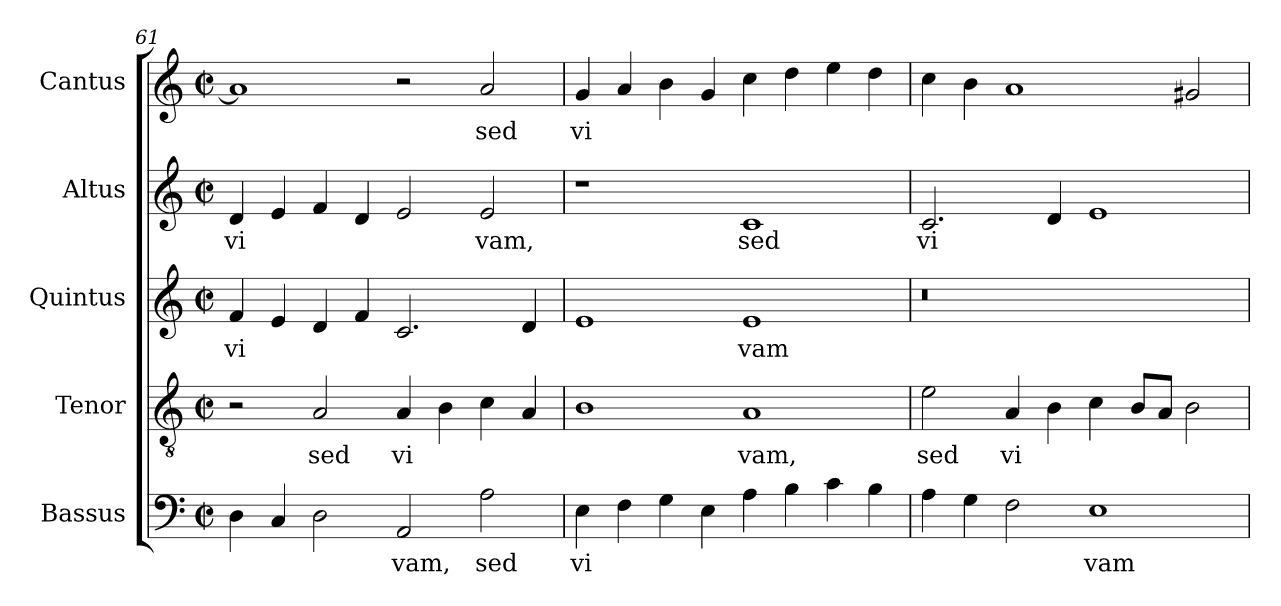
**kern	**text	**kern	**text	**kern	**text	**kern	**text	**kern	**text
*part5	*part5	*part4	*part4	*part3	*part3	*part2	*part2	*part1	*part1
*staff5	*staff5	*staff4	*staff4	*staff3	*staff3	*staff2	*staff2	*staff1	*staff1
*I"Bassus	*	*I"Tenor	*	*I"Quintus	*	*I"Altus	*	*I"Cantus	*
*clefF4	*	*clefGv2	*	*clefG2	*	*clefG2	*	*clefG2	*
*k[]	*	*k[]	*	*k[]	*	*k[]	*	*k[]	*
*C:	*	*C:	*	*C:	*	*C:	*	*C:	*
*M2/2	*	*M2/2	*	*M2/2	*	*M2/2	*	*M2/2	*
*met(c|)	*	*met(c|)	*	*met(c|)	*	*met(c|)	*	*met(c|)	*
=61	=61	=61	=61	=61	=61	=61	=61	=61	=61
!	!LO:LY:b:cj	!	!	!	!LO:LY:b:cj	!	!LO:LY:b:cj	!	!LO:LY:b:cj
4D\	.	2r	.	4f/	vi	4d/	vi-	1a]	.
!	!LO:LY:b:cj	!	!	!	!LO:LY:b:cj	!	!LO:LY:b:cj	!	!
4C/	.	.	.	4e/	.	4e/	--	.	.
!	!LO:LY:b:cj	!	!LO:LY:b:cj	!	!LO:LY:b:cj	!	!LO:LY:b:cj	!	!
2D\	.	2A/	sed	4d/	.	4f/	--	.	.
!	!	!	!	!	!LO:LY:b:cj	!	!LO:LY:b:cj	!	!
.	.	.	.	4f/	.	4d/	--	.	.
!	!LO:LY:b:cj	!	!LO:LY:b:cj	!	!LO:LY:b:cj	!	!LO:LY:b:cj	!	!
2AA/	vam,	4A/	vi	2.c/	.	2e/	--	2r	.
!	!	!	!LO:LY:b:cj	!	!	!	!	!	!
.	.	4B\	.	.	.	.	.	.	.
!	!LO:LY:b:cj	!	!LO:LY:b:cj	!	!	!	!LO:LY:b:cj	!	!LO:LY:b:cj
2A\	sed	4c\	.	.	.	2e/	-vam,	2a/	sed
!	!	!	!LO:LY:b:cj	!	!LO:LY:b:cj	!	!	!	!
.	.	4A/	.	4d/	.	.	.	.	.
!!LO:LB:g=z
=62	=62	=62	=62	=62	=62	=62	=62	=62	=62
!	!LO:LY:b:cj	!	!LO:LY:b:cj	!	!LO:LY:b:cj	!	!	!	!LO:LY:b:cj
4E\	vi	1B	.	1e	.	1r	.	4g/	vi
!	!LO:LY:b:cj	!	!	!	!	!	!	!	!LO:LY:b:cj
4F\	.	.	.	.	.	.	.	4a/	.
!	!LO:LY:b:cj	!	!	!	!	!	!	!	!LO:LY:b:cj
4G\	.	.	.	.	.	.	.	4b\	.
!	!LO:LY:b:cj	!	!	!	!	!	!	!	!LO:LY:b:cj
4E\	.	.	.	.	.	.	.	4g/	.
!	!LO:LY:b:cj	!	!LO:LY:b:cj	!	!LO:LY:b:cj	!	!LO:LY:b:cj	!	!LO:LY:b:cj
4A\	.	1A	vam,	1e	vam	1c	sed	4cc\	.
!	!LO:LY:b:cj	!	!	!	!	!	!	!	!LO:LY:b:cj
4B\	.	.	.	.	.	.	.	4dd\	.
!	!LO:LY:b:cj	!	!	!	!	!	!	!	!LO:LY:b:cj
4c\	.	.	.	.	.	.	.	4ee\	.
!	!LO:LY:b:cj	!	!	!	!	!	!	!	!LO:LY:b:cj
4B\	.	.	.	.	.	.	.	4dd\	.
=63	=63	=63	=63	=63	=63	=63	=63	=63	=63
!	!LO:LY:b:cj	!	!LO:LY:b:cj	!	!	!	!LO:LY:b:cj	!	!LO:LY:b:cj
4A\	.	2e\	sed	0r	.	2.c/	vi	4cc\	.
!	!LO:LY:b:cj	!	!	!	!	!	!	!	!LO:LY:b:cj
4G\	.	.	.	.	.	.	.	4b\	.
!	!LO:LY:b:cj	!	!LO:LY:b:cj	!	!	!	!	!	!LO:LY:b:cj
2F\	.	4A/	vi-	.	.	.	.	1a	.
!	!	!	!LO:LY:b:cj	!	!	!	!LO:LY:b:cj	!	!
.	.	4B\	--	.	.	4d/	.	.	.
!	!LO:LY:b:cj	!	!LO:LY:b:cj	!	!	!	!LO:LY:b:cj	!	!
1E	vam	4c\	--	.	.	1e	.	.	.
!	!	!	!LO:LY:b:cj	!	!	!	!	!	!
.	.	8B/L	--	.	.	.	.	.	.
!	!	!	!LO:LY:b:cj	!	!	!	!	!	!
.	.	8A/J	--	.	.	.	.	.	.
!	!	!	!LO:LY:b:cj	!	!	!	!	!	!LO:LY:b:cj
.	.	2B\	--	.	.	.	.	2g#/	.
=	=	=	=	=	=	=	=	=	=
*-	*-	*-	*-	*-	*-	*-	*-	*-	*-
